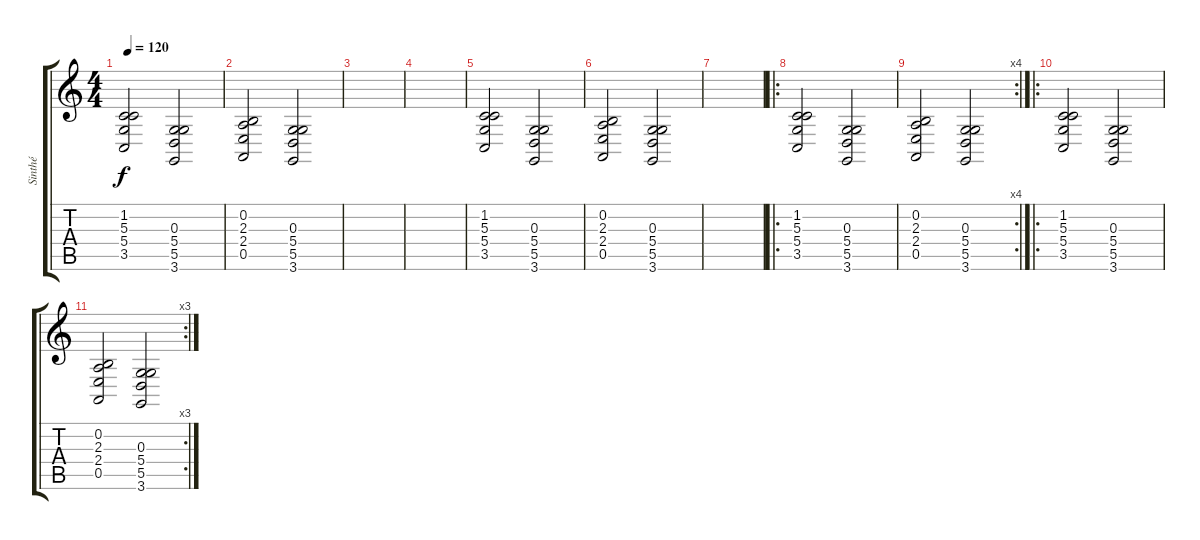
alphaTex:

\track ("Sinthé" "Sinthé") {instrument pad4choir}
\staff {score tabs}
\tuning (E4 B3 G3 D3 A2 E2) {hide}
\ts (4 4)
\tempo 120
\clef g2
\ks c
(1.2 5.3 5.4 3.5).2{dy f} (0.3 5.4 5.5 3.6).2 |
(0.2 2.3 2.4 0.5).2 (0.3 5.4 5.5 3.6).2 |
|
|
(1.2 5.3 5.4 3.5).2 (0.3 5.4 5.5 3.6).2 |
(0.2 2.3 2.4 0.5).2 (0.3 5.4 5.5 3.6).2 |
|
\ro
(1.2 5.3 5.4 3.5).2 (0.3 5.4 5.5 3.6).2 |
\rc 4
(0.2 2.3 2.4 0.5).2 (0.3 5.4 5.5 3.6).2 |
\ro
(1.2 5.3 5.4 3.5).2 (0.3 5.4 5.5 3.6).2 |
\rc 3
(0.2 2.3 2.4 0.5).2 (0.3 5.4 5.5 3.6).2
